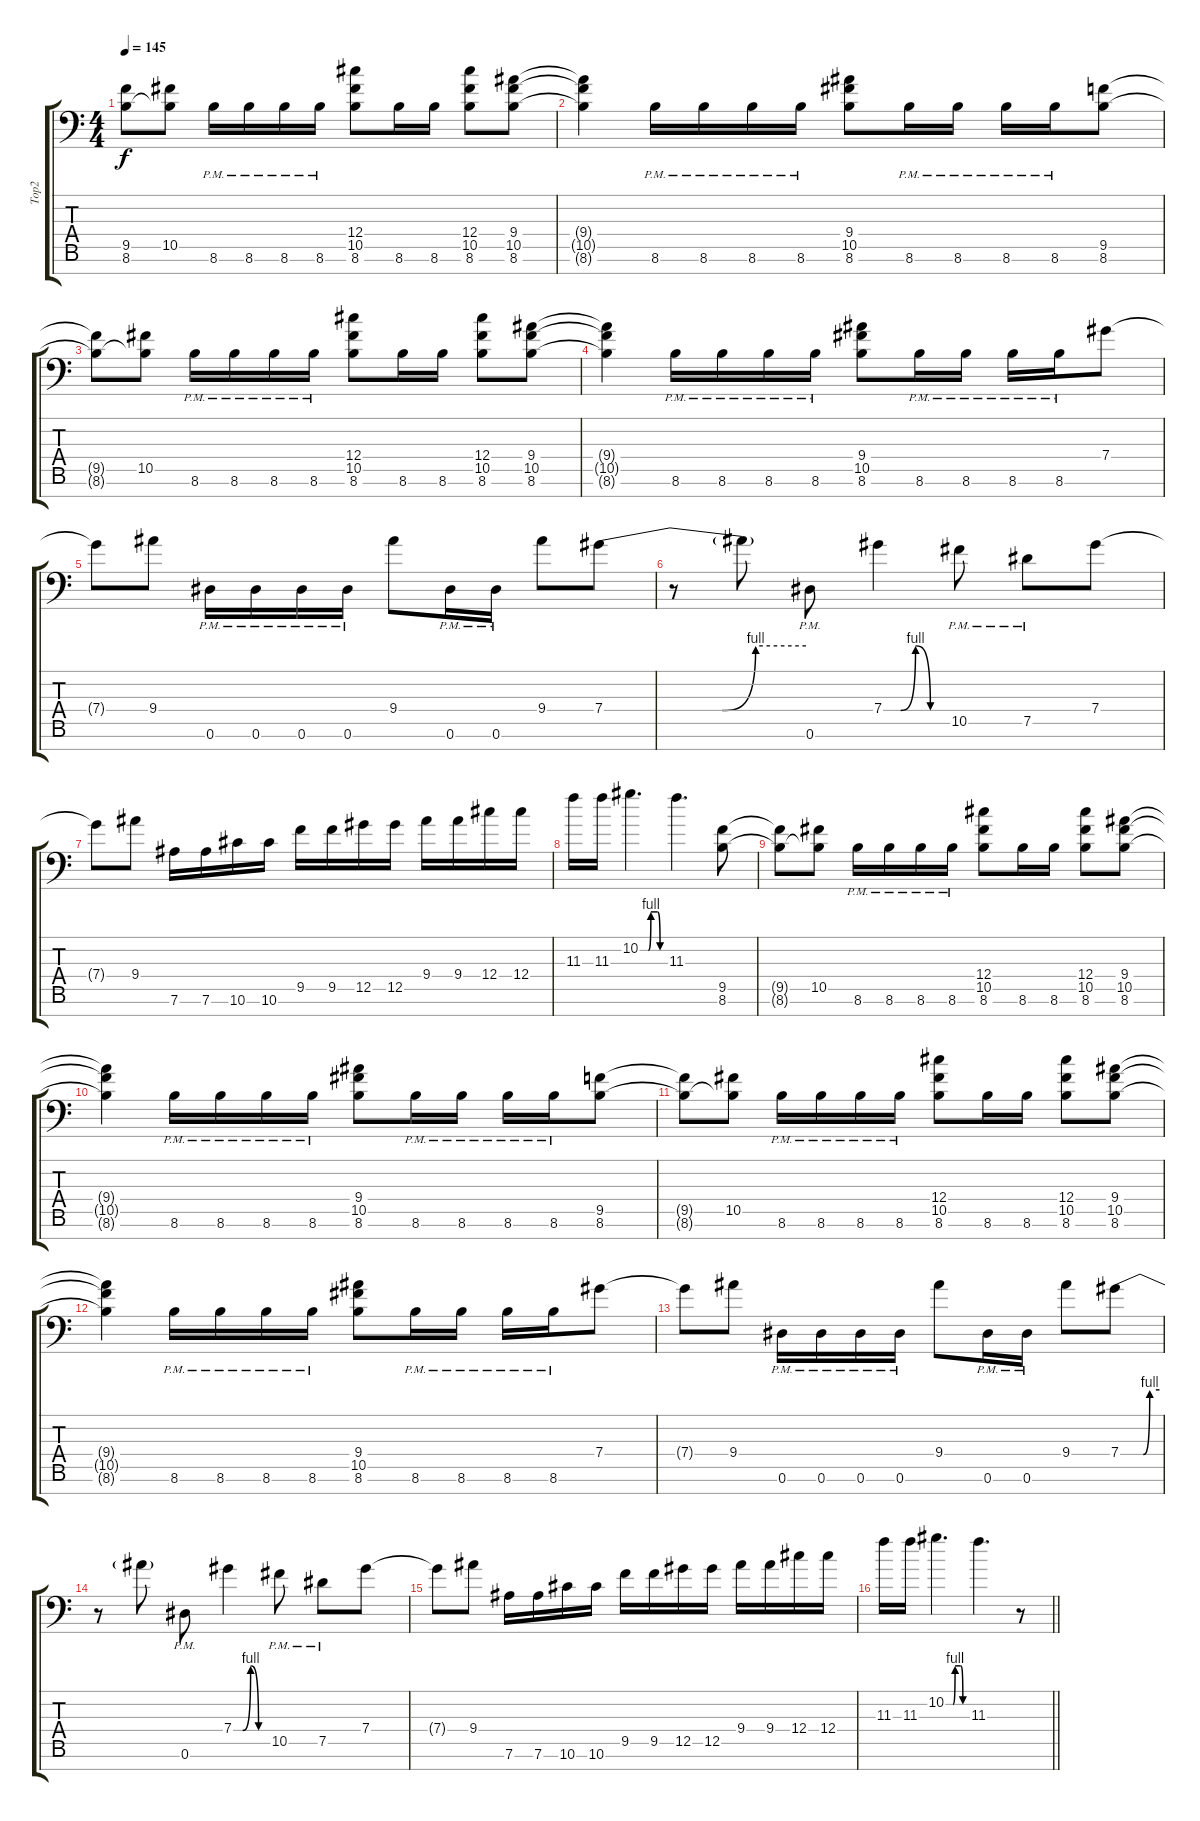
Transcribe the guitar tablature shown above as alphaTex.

\track ("Top2" "Top2") {instrument overdrivenguitar}
\staff {score tabs}
\tuning (Eb4 Bb3 Gb3 Db3 Ab2 Eb2 Bb1) {hide}
\ts (4 4)
\tempo 145
\clef f4
\ks c
(9.5{t} 8.6{t}).8{dy f} (10.5 8.6{t}).8 8.6{pm}.16 8.6{pm}.16 8.6{pm}.16 8.6{pm}.16 (12.4 10.5 8.6).8 8.6.16 8.6.16 (12.4 10.5 8.6).8 (9.4 10.5 8.6).8 |
(9.4{t} 10.5{t} 8.6{t}).4 8.6{pm}.16 8.6{pm}.16 8.6{pm}.16 8.6{pm}.16 (9.4 10.5 8.6).8 8.6{pm}.16 8.6{pm}.16 8.6{pm}.16 8.6{pm}.16 (9.5 8.6).8 |
(9.5{t} 8.6{t}).8 (10.5 8.6{t}).8 8.6{pm}.16 8.6{pm}.16 8.6{pm}.16 8.6{pm}.16 (12.4 10.5 8.6).8 8.6.16 8.6.16 (12.4 10.5 8.6).8 (9.4 10.5 8.6).8 |
(9.4{t} 10.5{t} 8.6{t}).4 8.6{pm}.16 8.6{pm}.16 8.6{pm}.16 8.6{pm}.16 (9.4 10.5 8.6).8 8.6{pm}.16 8.6{pm}.16 8.6{pm}.16 8.6{pm}.16 7.4.8 |
7.4{t}.8 9.4.8 0.6{pm}.16 0.6{pm}.16 0.6{pm}.16 0.6{pm}.16 9.4.8 0.6{pm}.16 0.6{pm}.16 9.4.8 7.4{be (custom 0 0 35 0 45 4 60 4)}.8 |
r.8 7.4{t}.8 0.6{pm}.8 7.4{be (custom 0 0 16 0 30 4 44 0 60 0)}.4 10.5{pm}.8 7.5{pm}.8 7.4.8 |
7.4{t}.8 9.4.8 7.6.16 7.6.16 10.6.16 10.6.16 9.5.16 9.5.16 12.5.16 12.5.16 9.4.16 9.4.16 12.4.16 12.4.16 |
11.3.16 11.3.16 10.2{be (custom 0 0 20 0 26 4 42 4 48 0 60 0)}.4{d} 11.3.4{d} (9.5 8.6).8 |
(9.5{t} 8.6{t}).8 (10.5 8.6{t}).8 8.6{pm}.16 8.6{pm}.16 8.6{pm}.16 8.6{pm}.16 (12.4 10.5 8.6).8 8.6.16 8.6.16 (12.4 10.5 8.6).8 (9.4 10.5 8.6).8 |
(9.4{t} 10.5{t} 8.6{t}).4 8.6{pm}.16 8.6{pm}.16 8.6{pm}.16 8.6{pm}.16 (9.4 10.5 8.6).8 8.6{pm}.16 8.6{pm}.16 8.6{pm}.16 8.6{pm}.16 (9.5 8.6).8 |
(9.5{t} 8.6{t}).8 (10.5 8.6{t}).8 8.6{pm}.16 8.6{pm}.16 8.6{pm}.16 8.6{pm}.16 (12.4 10.5 8.6).8 8.6.16 8.6.16 (12.4 10.5 8.6).8 (9.4 10.5 8.6).8 |
(9.4{t} 10.5{t} 8.6{t}).4 8.6{pm}.16 8.6{pm}.16 8.6{pm}.16 8.6{pm}.16 (9.4 10.5 8.6).8 8.6{pm}.16 8.6{pm}.16 8.6{pm}.16 8.6{pm}.16 7.4.8 |
7.4{t}.8 9.4.8 0.6{pm}.16 0.6{pm}.16 0.6{pm}.16 0.6{pm}.16 9.4.8 0.6{pm}.16 0.6{pm}.16 9.4.8 7.4{be (custom 0 0 35 0 45 4 60 4)}.8 |
r.8 7.4{t}.8 0.6{pm}.8 7.4{be (custom 0 0 16 0 30 4 44 0 60 0)}.4 10.5{pm}.8 7.5{pm}.8 7.4.8 |
7.4{t}.8 9.4.8 7.6.16 7.6.16 10.6.16 10.6.16 9.5.16 9.5.16 12.5.16 12.5.16 9.4.16 9.4.16 12.4.16 12.4.16 |
\barLineRight lightlight
11.3.16 11.3.16 10.2{be (custom 0 0 20 0 26 4 42 4 48 0 60 0)}.4{d} 11.3.4{d} r.8
